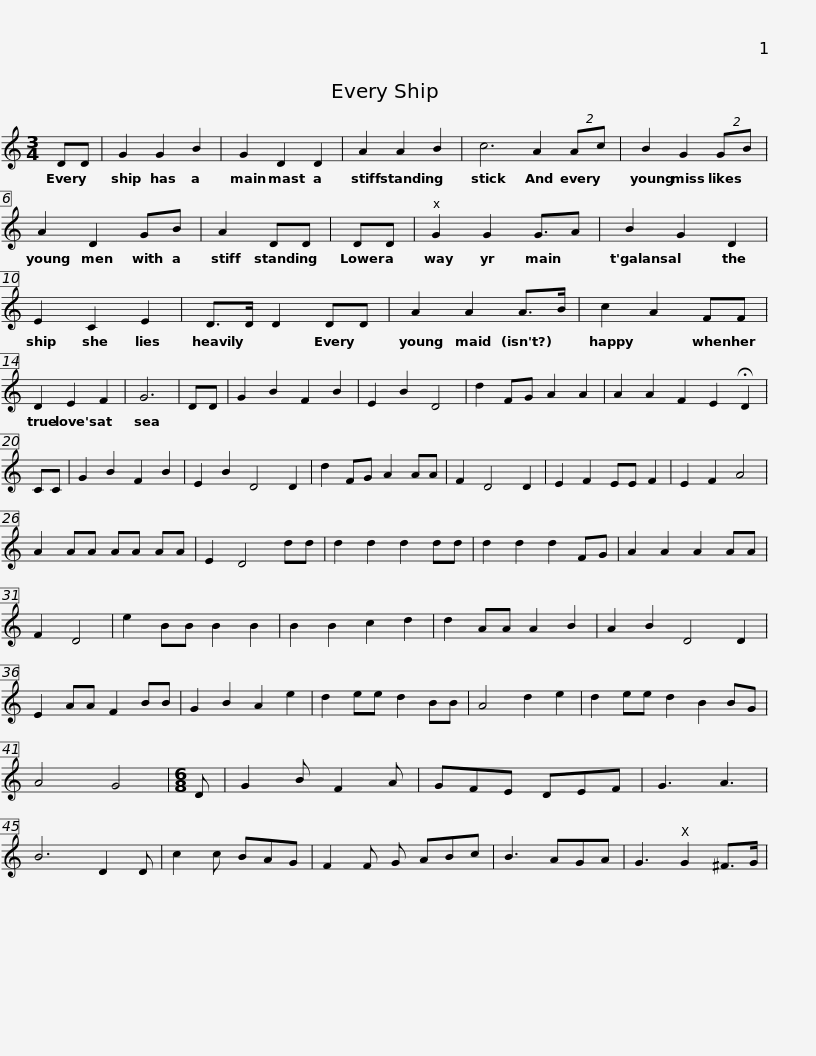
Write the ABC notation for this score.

X:1
L:1/8
M:3/4
I:linebreak $
K:C
V:1 treble
V:1
 DD | G2 G2 B2 | G2 D2 D2 | A2 A2 B2 | c6 A2 (2:3:2Ac | %5
 B2 G2 (2:3:2GB | A2 D2 GB |$ A2 DD |$ DD | G2 G2 G3/2A | %10
 B2 G2 D2 | E2 C2 E2 | D>D D2 DD | A2 A2 A>B | c2 A2 FF |$ %15
 D2 E2 F2 | G6 |$ DD | G2 B2 F2 B2 | E2 B2 D4 | %20
 d2 FG A2 A2 | A2 A2 F2 E2 !fermata!D2 | CC | G2 B2 F2 B2 | E2 B2 D4 D2 | %25
 d2 FG A2 AA | F2 D4 D2 |$ E2 F2 EE F2 | E2 F2 A4 | A2 AA AA AA | %30
 E2 D4 dd | d2 d2 d2 dd | d2 d2 d2 FG | A2 A2 A2 AA | F2 D4 | %35
 e2 BB B2 B2 |$ B2 B2 c2 d2 | d2 AA A2 B2 | A2 B2 D4 D2 | E2 AA F2 BB | %40
 G2 B2 A2 e2 | d2 ee d2 BB | A4 d2 e2 | d2 ee d2 B2 BG | A4 G4 |$ %45
[M:6/8] D | G2 B F2 A | GFE DEF | G3 A3 | B6 D2 D | %50
 c2 c BAG | F2 F G ABc | B3 AGA | G3 G2 ^F>G | %54
